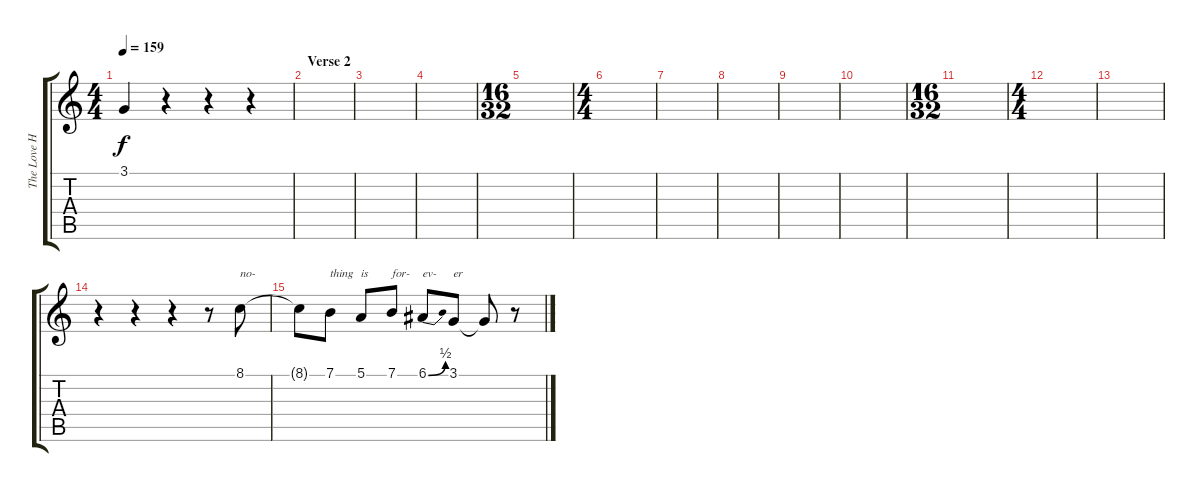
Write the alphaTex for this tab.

\track ("The Love Haters(Voice)" "The Love H") {instrument choiraahs}
\staff {score tabs}
\tuning (E4 B3 G3 D3 A2 E2) {hide}
\ts (4 4)
\tempo 159
\clef g2
\ks c
3.1{t}.4{dy f} r.4 r.4 r.4 |
\section ("" "Verse 2")
|
|
|
\ts (16 32)
|
\ts (4 4)
|
|
|
|
|
\ts (16 32)
|
\ts (4 4)
|
|
r.4 r.4 r.4 r.8 8.1.8{txt "no-"} |
8.1{t}.8 7.1.8{txt "thing"} 5.1.8{txt "is"} 7.1.8{txt "for-"} 6.1{be (bend 0 0 60 2)}.8{txt "ev-"} 3.1.8{txt "er"} 3.1{t}.8 r.8
